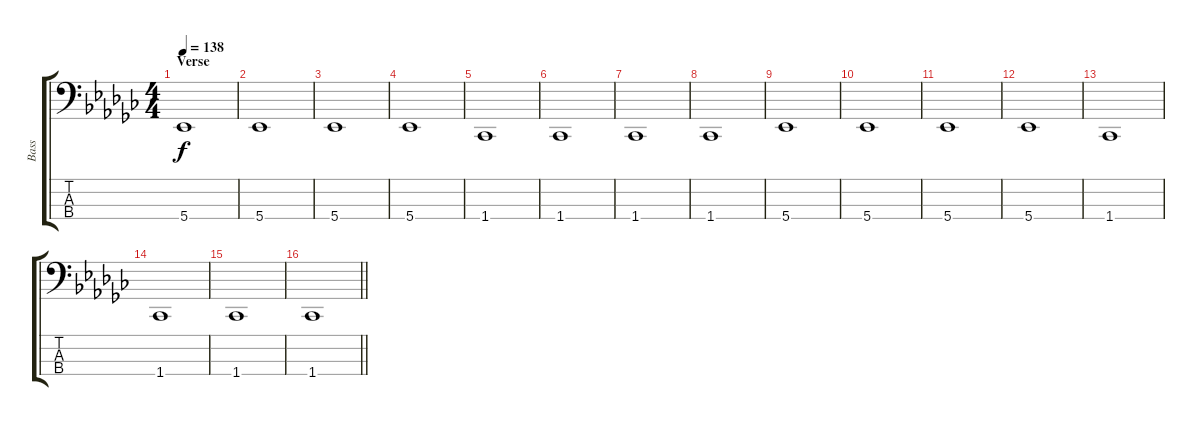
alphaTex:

\track ("Bass" "Bass") {instrument electricbassfinger}
\staff {score tabs}
\tuning (Eb2 Bb1 F1 Bb0) {hide}
\ts (4 4)
\section ("" "Verse")
\tempo 138
\clef f4
\ks gb
5.4.1{dy f} |
5.4.1 |
5.4.1 |
5.4.1 |
1.4.1 |
1.4.1 |
1.4.1 |
1.4.1 |
5.4.1 |
5.4.1 |
5.4.1 |
5.4.1 |
1.4.1 |
1.4.1 |
1.4.1 |
\barLineRight lightlight
1.4.1
